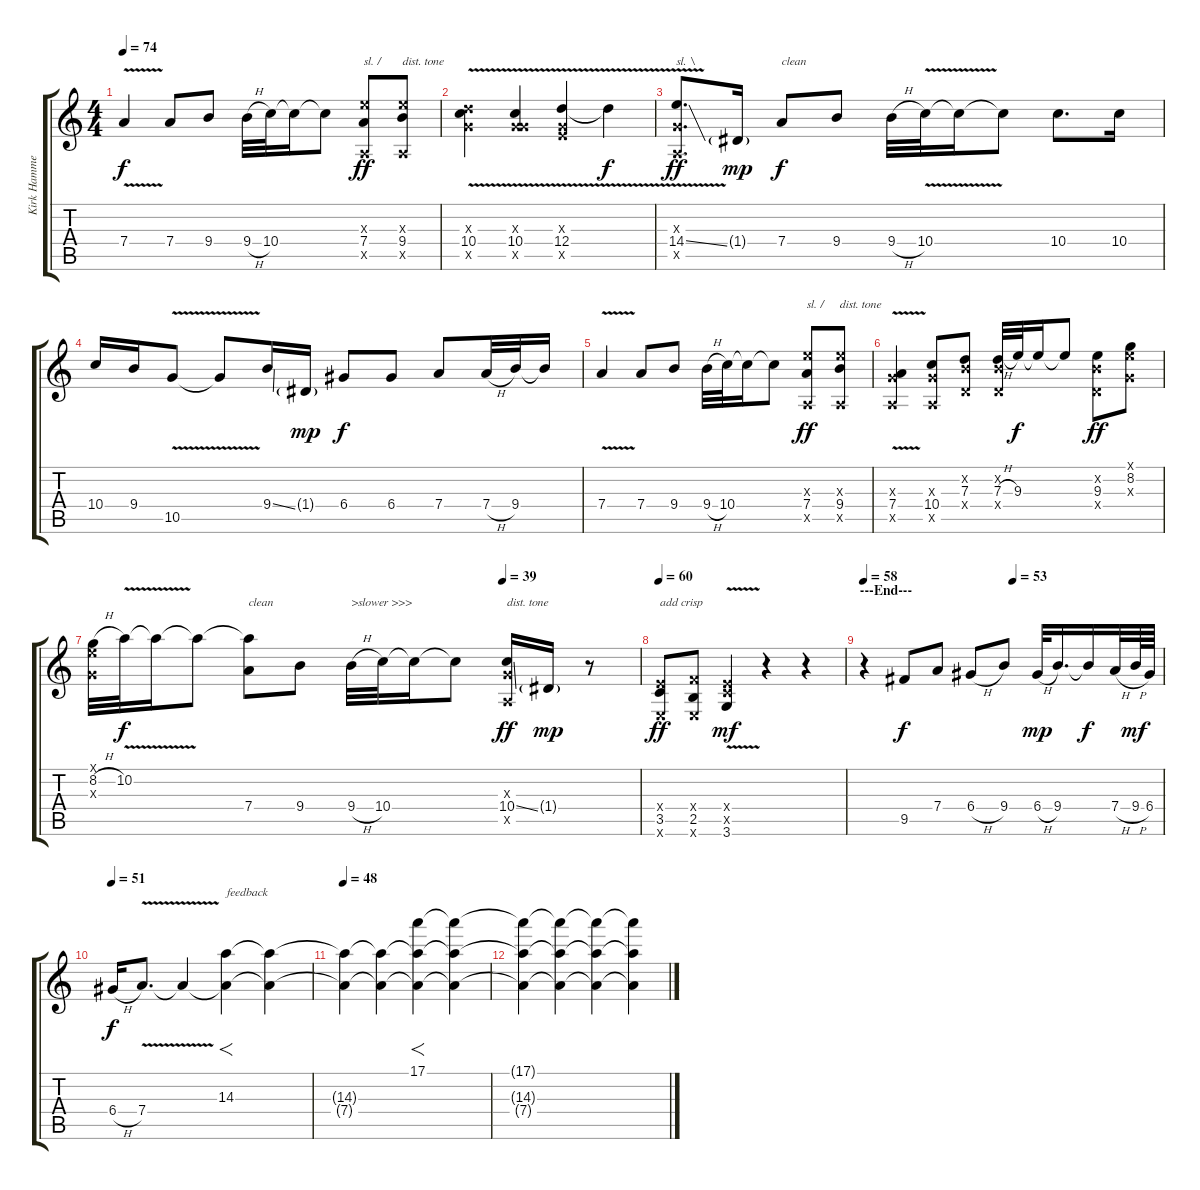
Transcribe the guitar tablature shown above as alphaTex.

\track ("Kirk Hammett" "Kirk Hamme") {instrument electricguitarjazz}
\staff {score tabs}
\tuning (E4 B3 G3 D3 A2 E2) {hide}
\ts (4 4)
\tempo 74
\clef g2
\ks c
7.4{v}.4{dy f} 7.4.8 9.4.8 9.4{h}.32 10.4.32 10.4{t}.16 10.4{t}.8 (9.3{x} 7.4 0.5{x}).8{txt "sl. / " dy ff volume 12 instrument distortionguitar} (9.3{x} 9.4 0.5{x}).8{txt "dist. tone"} |
(7.3{v x} 10.4{v} 10.5{v x}).4 (0.3{v x} 10.4{v} 10.5{v x}).4 (0.3{v x} 12.4{v} 7.5{v x}).4 12.4{t}.4{dy f} |
(0.3{v x} 14.4{v ss} 0.5{v x}).8{d txt "sl. \\" dy ff} 1.4{g}.16{dy mp} 7.4.8{txt "clean" dy f volume 12 instrument electricguitarjazz} 9.4.8 9.4{h}.32 10.4{v}.32 10.4{t}.16 10.4{t}.8 10.4.8{d} 10.4.16 |
10.4.16 9.4.16 10.5{v}.8 10.5{t}.8 9.4{ss}.16 1.4{g}.16{dy mp} 6.4.8{dy f} 6.4.8 7.4.8 7.4{h}.32 9.4.32 9.4{t}.16 |
7.4{v}.4 7.4.8 9.4.8 9.4{h}.32 10.4.32 10.4{t}.16 10.4{t}.8 (9.3{x} 7.4 0.5{x}).8{txt "sl. / " dy ff volume 12 instrument distortionguitar} (9.3{x} 9.4 0.5{x}).8{txt "dist. tone"} |
(0.3{v x} 7.4{v} 0.5{v x}).4 (0.3{x} 10.4 0.5{x}).8 (0.2{x} 7.3 0.4{x}).8 (0.2{x} 7.3{h} 0.4{x}).32 9.3.32{dy f} 9.3{t}.16 9.3{t}.8 (0.2{x} 9.3 0.4{x}).8{dy ff} (0.1{x} 8.2 0.3{x}).8 |
\tempo (39 0.75)
(0.1{x} 8.2{h} 0.3{x}).32 10.2{v}.32{dy f} 10.2{t}.16 10.2{t}.8 (10.2{t} 7.4).8{txt "clean" volume 12 instrument electricguitarjazz} 9.4.8 9.4{h}.32{txt ">slower >>>"} 10.4.32 10.4{t}.16 10.4{t}.8 (0.3{x} 10.4{ss} 0.5{x}).16{txt "dist. tone" dy ff volume 12 instrument distortionguitar} 1.4{g}.16{dy mp} r.8 |
\tempo 60
(2.4{x} 3.5 0.6{x}).8{txt "add crisp" dy ff} (3.4{x} 2.5 0.6{x}).8 (2.4{v x} 3.5{v x} 3.6{v}).4{dy mf} r.4 r.4 |
\section ("" "---End---")
\tempo 58
\tempo (53 0.5)
r.4 9.5.8{dy f instrument distortionguitar} 7.4.8 6.4{h}.8 9.4.8 6.4{h}.32{dy mp} 9.4.16{d} 9.4{t}.16{dy f} 7.4{h}.32 9.4{h}.64{dy mf} 6.4.64 |
\tempo 51
6.4{h}.16{dy f} 7.4{v}.8{d} 7.4{t}.4 (14.3 7.4{t}).4{f txt "feedback"} (14.3{t} 7.4{t}).4 |
\tempo 48
(14.3{t} 7.4{t}).4 (14.3{t} 7.4{t}).4 (17.1 14.3{t} 7.4{t}).4{f} (17.1{t} 14.3{t} 7.4{t}).4 |
(17.1{t} 14.3{t} 7.4{t}).4 (17.1{t} 14.3{t} 7.4{t}).4 (17.1{t} 14.3{t} 7.4{t}).4 (17.1{t} 14.3{t} 7.4{t}).4
